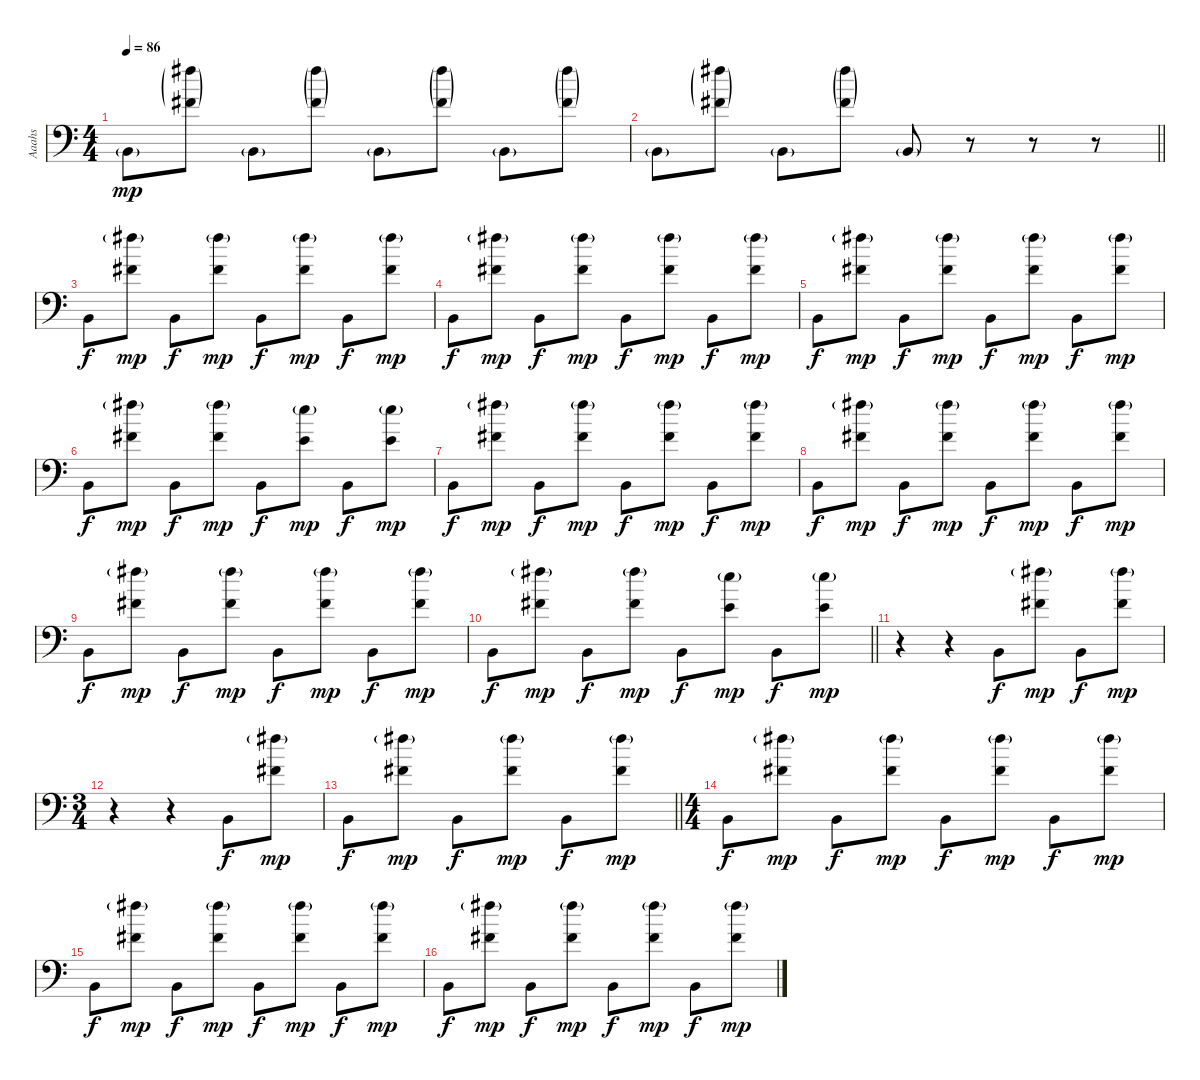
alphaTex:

\track ("Aaahs" "Aaahs") {instrument choiraahs}
\staff {score}
\tuning (Eb4 B3 Gb3 B2 Gb2 B1 Gb1) {hide}
\ts (4 4)
\tempo 86
\clef f4
\ks c
0.4{g}.8{dy mp} (15.1{g} 12.3{g}).8 0.4{g}.8 (15.1{g} 12.3{g}).8 0.4{g}.8 (15.1{g} 12.3{g}).8 0.4{g}.8 (15.1{g} 12.3{g}).8 |
\barLineRight lightlight
0.4{g}.8 (15.1{g} 12.3{g}).8 0.4{g}.8 (15.1{g} 12.3{g}).8 0.4{g}.8 r.8 r.8 r.8 |
0.4.8{dy f} (15.1{g} 12.3).8{dy mp} 0.4.8{dy f} (15.1{g} 12.3).8{dy mp} 0.4.8{dy f} (15.1{g} 12.3).8{dy mp} 0.4.8{dy f} (15.1{g} 12.3).8{dy mp} |
0.4.8{dy f} (15.1{g} 12.3).8{dy mp} 0.4.8{dy f} (15.1{g} 12.3).8{dy mp} 0.4.8{dy f} (15.1{g} 12.3).8{dy mp} 0.4.8{dy f} (15.1{g} 12.3).8{dy mp} |
0.4.8{dy f} (15.1{g} 12.3).8{dy mp} 0.4.8{dy f} (15.1{g} 12.3).8{dy mp} 0.4.8{dy f} (15.1{g} 12.3).8{dy mp} 0.4.8{dy f} (15.1{g} 12.3).8{dy mp} |
0.4.8{dy f} (15.1{g} 12.3).8{dy mp} 0.4.8{dy f} (15.1{g} 12.3).8{dy mp} 0.4.8{dy f} (13.1{g} 10.3).8{dy mp} 0.4.8{dy f} (13.1{g} 10.3).8{dy mp} |
0.4.8{dy f} (15.1{g} 12.3).8{dy mp} 0.4.8{dy f} (15.1{g} 12.3).8{dy mp} 0.4.8{dy f} (15.1{g} 12.3).8{dy mp} 0.4.8{dy f} (15.1{g} 12.3).8{dy mp} |
0.4.8{dy f} (15.1{g} 12.3).8{dy mp} 0.4.8{dy f} (15.1{g} 12.3).8{dy mp} 0.4.8{dy f} (15.1{g} 12.3).8{dy mp} 0.4.8{dy f} (15.1{g} 12.3).8{dy mp} |
0.4.8{dy f} (15.1{g} 12.3).8{dy mp} 0.4.8{dy f} (15.1{g} 12.3).8{dy mp} 0.4.8{dy f} (15.1{g} 12.3).8{dy mp} 0.4.8{dy f} (15.1{g} 12.3).8{dy mp} |
\barLineRight lightlight
0.4.8{dy f} (15.1{g} 12.3).8{dy mp} 0.4.8{dy f} (15.1{g} 12.3).8{dy mp} 0.4.8{dy f} (13.1{g} 10.3).8{dy mp} 0.4.8{dy f} (13.1{g} 10.3).8{dy mp} |
r.4 r.4 0.4.8{dy f} (15.1{g} 12.3).8{dy mp} 0.4.8{dy f} (15.1{g} 12.3).8{dy mp} |
\ts (3 4)
r.4 r.4 0.4.8{dy f} (15.1{g} 12.3).8{dy mp} |
\barLineRight lightlight
0.4.8{dy f} (15.1{g} 12.3).8{dy mp} 0.4.8{dy f} (15.1{g} 12.3).8{dy mp} 0.4.8{dy f} (15.1{g} 12.3).8{dy mp} |
\ts (4 4)
0.4.8{dy f} (15.1{g} 12.3).8{dy mp} 0.4.8{dy f} (15.1{g} 12.3).8{dy mp} 0.4.8{dy f} (15.1{g} 12.3).8{dy mp} 0.4.8{dy f} (15.1{g} 12.3).8{dy mp} |
0.4.8{dy f} (15.1{g} 12.3).8{dy mp} 0.4.8{dy f} (15.1{g} 12.3).8{dy mp} 0.4.8{dy f} (15.1{g} 12.3).8{dy mp} 0.4.8{dy f} (15.1{g} 12.3).8{dy mp} |
0.4.8{dy f} (15.1{g} 12.3).8{dy mp} 0.4.8{dy f} (15.1{g} 12.3).8{dy mp} 0.4.8{dy f} (15.1{g} 12.3).8{dy mp} 0.4.8{dy f} (15.1{g} 12.3).8{dy mp}
